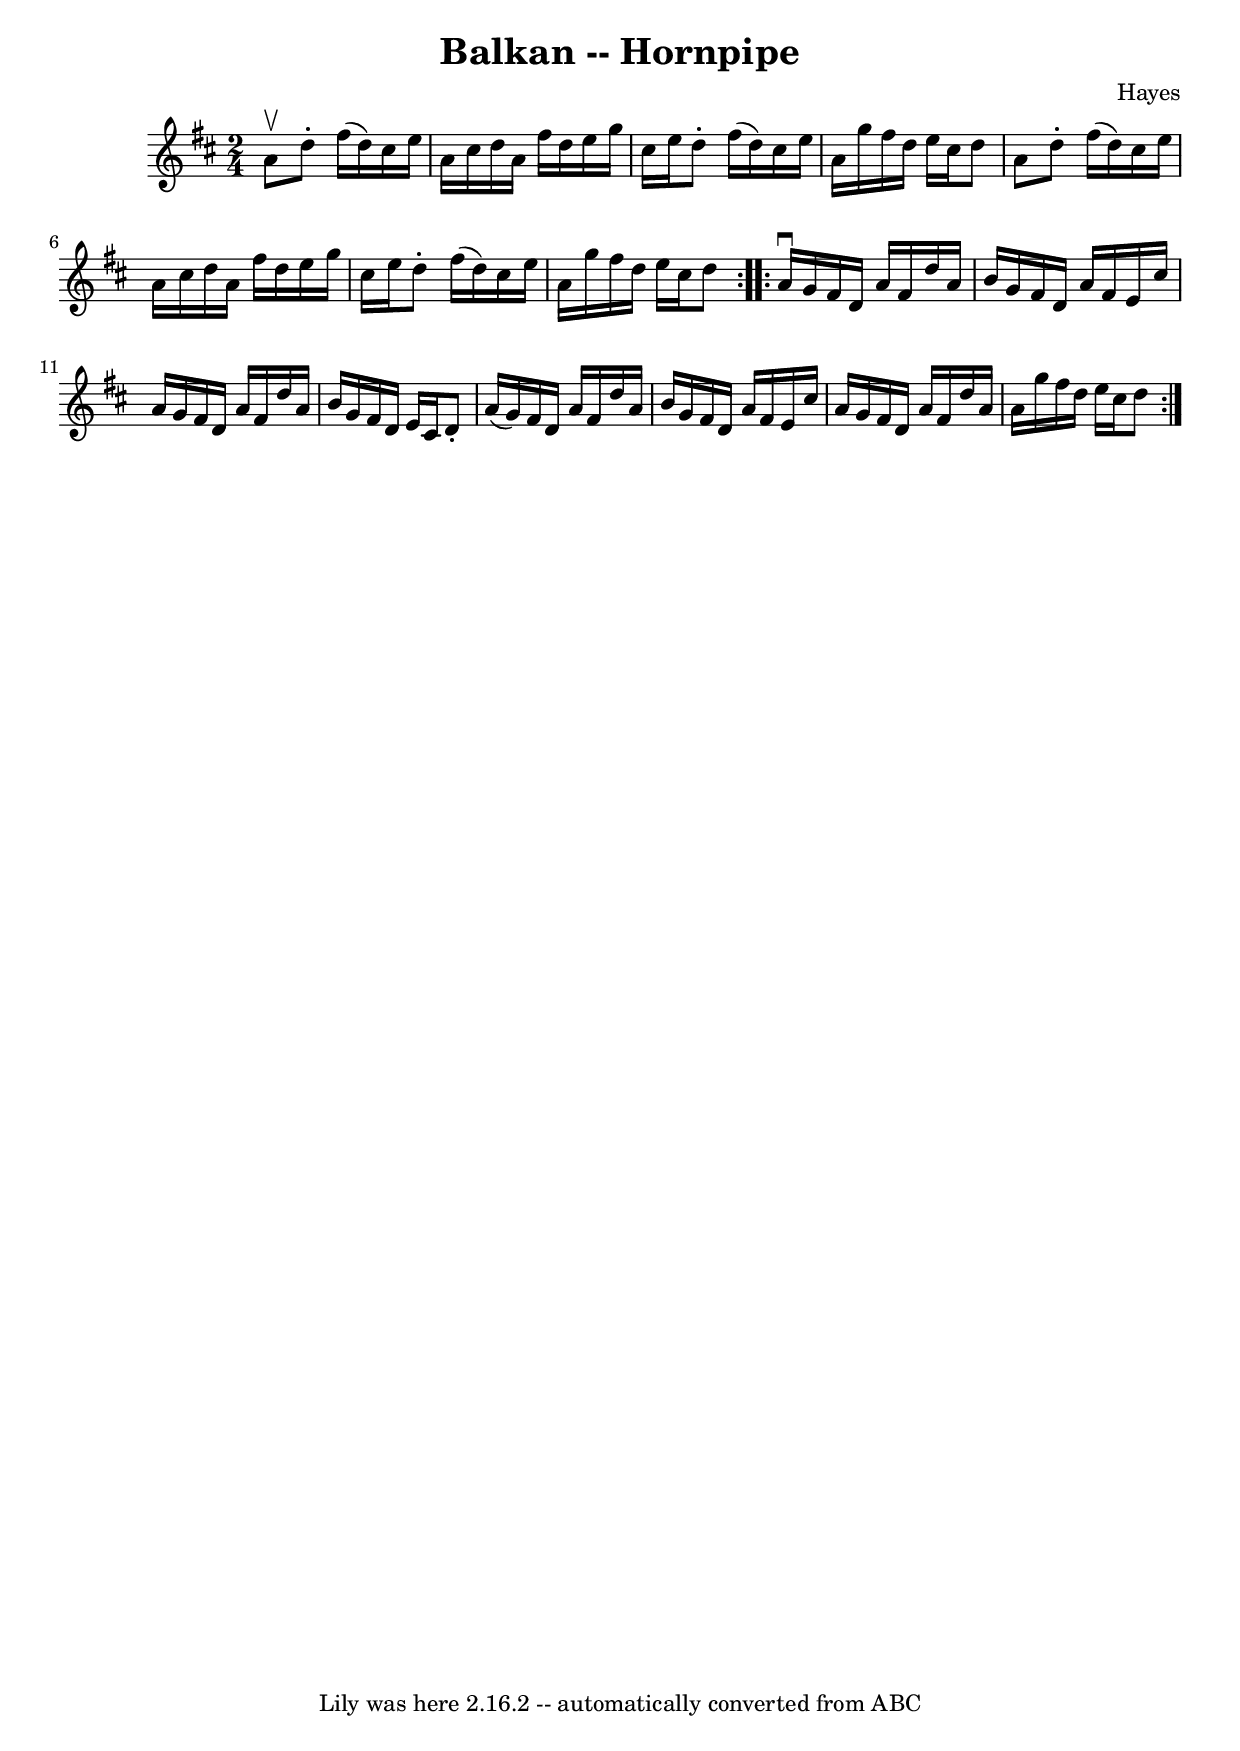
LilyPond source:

\version "2.7.40"
\include "Mammoth.ily"
\header {
	%% book = "Cole's 1000 Fiddle Tunes"
	composer = "Hayes"
	crossRefNumber = "1"
	footnotes = ""
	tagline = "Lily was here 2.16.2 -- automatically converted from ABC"
	title = "Balkan -- Hornpipe"
}
voicedefault =  {
\set Score.defaultBarType = "empty"

\repeat volta 2 {
\time 2/4 \key d \major a'8^\upbow |
 d''8 -. fis''16 (d''16  
-) cis''16 e''16 a'16 cis''16  |
 d''16 a'16 fis''16   
 d''16 e''16 g''16 cis''16 e''16  |
 d''8 -. fis''16 (
d''16) cis''16 e''16 a'16 g''16  |
 fis''16 d''16    
e''16 cis''16 d''8 a'8  |
 d''8 -. fis''16 (d''16)   
cis''16 e''16 a'16 cis''16  |
 d''16 a'16 fis''16    
d''16 e''16 g''16 cis''16 e''16  |
 d''8 -. fis''16 (
d''16) cis''16 e''16 a'16 g''16  |
 fis''16 d''16    
e''16 cis''16 d''8  }     \repeat volta 2 { a'16^\downbow g'16  
|
 fis'16 d'16 a'16 fis'16 d''16 a'16 b'16 g'16  
|
 fis'16 d'16 a'16 fis'16 e'16 cis''16 a'16 g'16  
|
 fis'16 d'16 a'16 fis'16 d''16 a'16 b'16 g'16  
|
 fis'16 d'16 e'16 cis'16 d'8 -. a'16 (g'16) 
|
 fis'16 d'16 a'16 fis'16 d''16 a'16 b'16 g'16  
|
 fis'16 d'16 a'16 fis'16 e'16 cis''16 a'16 g'16  
|
 fis'16 d'16 a'16 fis'16 d''16 a'16 a'16 g''16  
|
 fis''16 d''16 e''16 cis''16 d''8  }   
}

\score{
    <<

	\context Staff="default"
	{
	    \voicedefault 
	}

    >>
	\layout {
	}
	\midi {}
}
